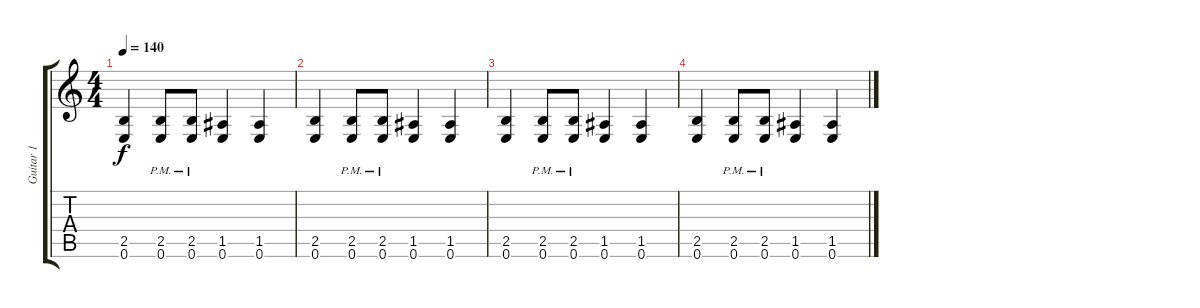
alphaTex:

\track ("Guitar 1" "Guitar 1") {instrument distortionguitar}
\staff {score tabs}
\tuning (E4 B3 G3 D3 A2 E2) {hide}
\ts (4 4)
\tempo 140
\clef g2
\ks c
(2.5 0.6).4{dy f} (2.5{pm} 0.6{pm}).8 (2.5{pm} 0.6{pm}).8 (1.5 0.6).4 (1.5 0.6).4 |
(2.5 0.6).4 (2.5{pm} 0.6{pm}).8 (2.5{pm} 0.6{pm}).8 (1.5 0.6).4 (1.5 0.6).4 |
(2.5 0.6).4 (2.5{pm} 0.6{pm}).8 (2.5{pm} 0.6{pm}).8 (1.5 0.6).4 (1.5 0.6).4 |
(2.5 0.6).4 (2.5{pm} 0.6{pm}).8 (2.5{pm} 0.6{pm}).8 (1.5 0.6).4 (1.5 0.6).4
